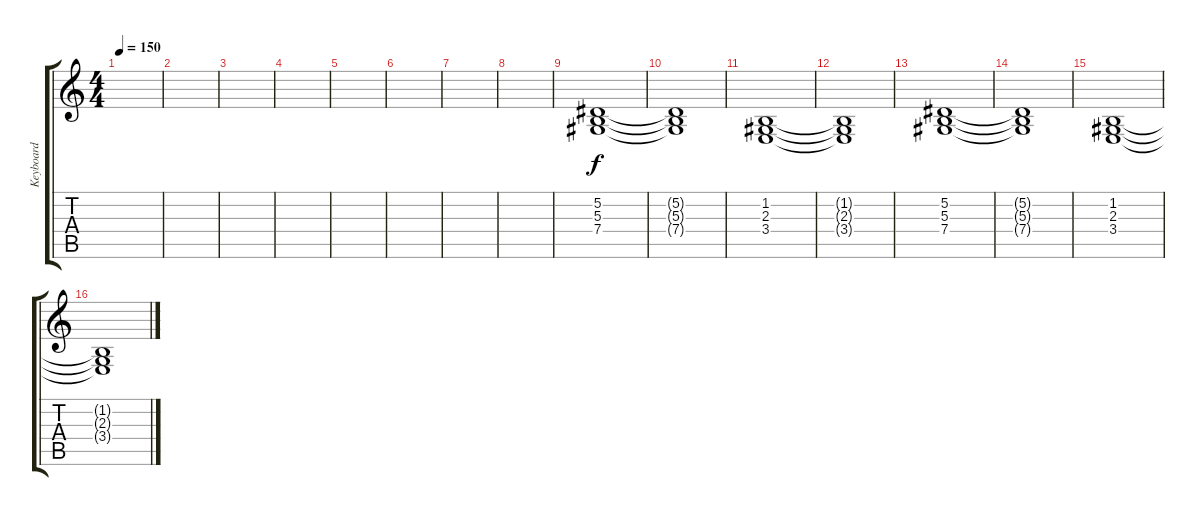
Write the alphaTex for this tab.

\track ("Keyboard" "Keyboard") {instrument violin}
\staff {score tabs}
\tuning (Eb4 Bb3 Gb3 Db3 Ab2 Eb2) {hide}
\ts (4 4)
\tempo 150
\clef g2
\ks c
|
|
|
|
|
|
|
|
(5.2 5.3 7.4).1{volume 8 instrument stringensemble1} |
(5.2{t} 5.3{t} 7.4{t}).1 |
(1.2 2.3 3.4).1 |
(1.2{t} 2.3{t} 3.4{t}).1 |
(5.2 5.3 7.4).1{volume 8 instrument stringensemble1} |
(5.2{t} 5.3{t} 7.4{t}).1 |
(1.2 2.3 3.4).1 |
(1.2{t} 2.3{t} 3.4{t}).1
